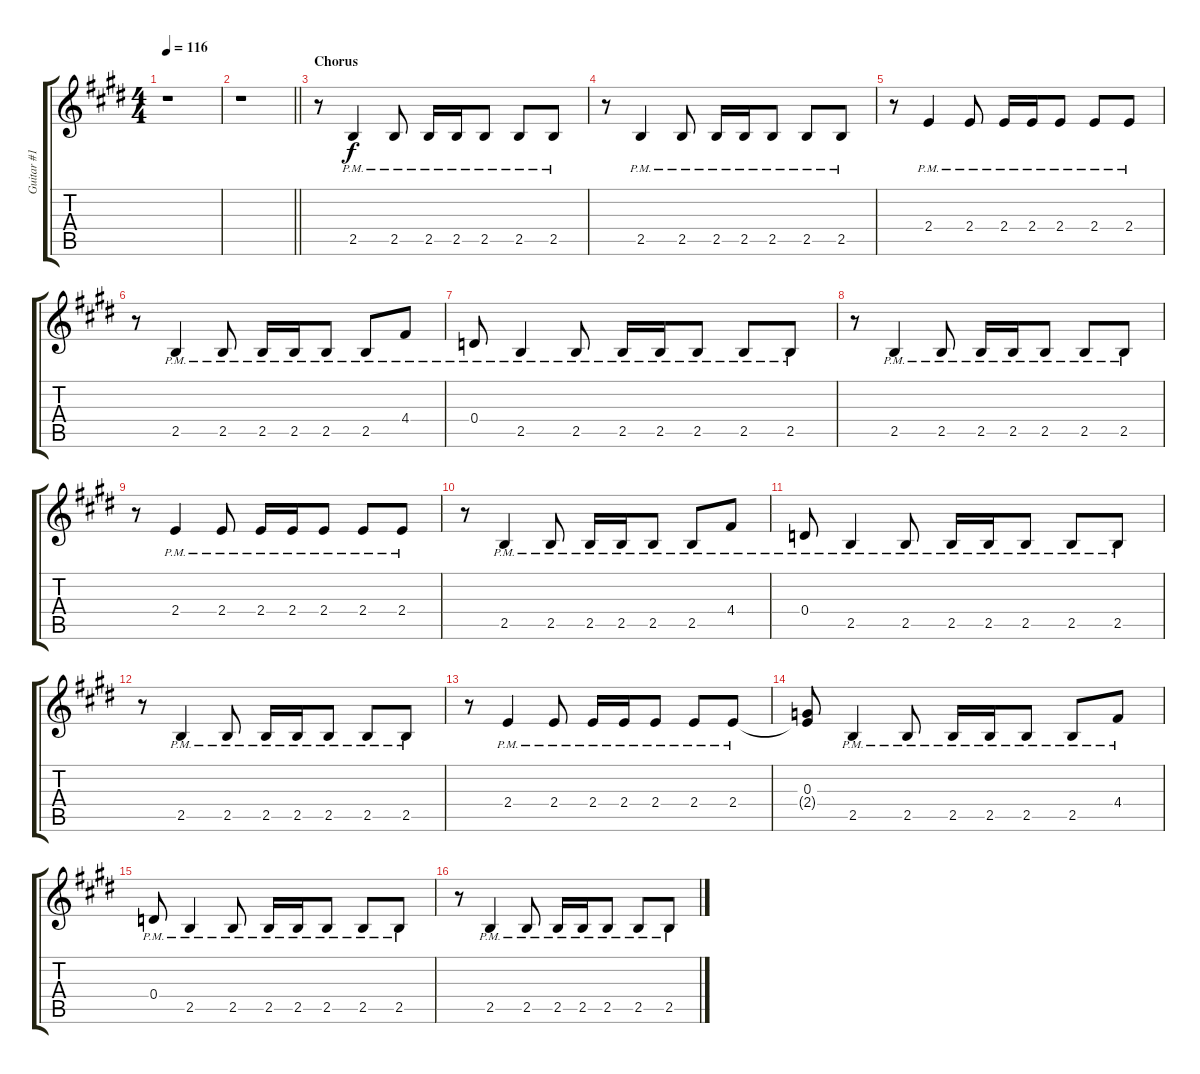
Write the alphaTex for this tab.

\track ("Guitar #1" "Guitar #1") {instrument overdrivenguitar}
\staff {score tabs}
\tuning (E4 B3 G3 D3 A2 E2) {hide}
\ts (4 4)
\tempo 116
\clef g2
\ks e
r.1{dy f} |
\barLineRight lightlight
r.1 |
\section ("" "Chorus")
r.8 2.5{pm}.4 2.5{pm}.8 2.5{pm}.16 2.5{pm}.16 2.5{pm}.8 2.5{pm}.8 2.5{pm}.8 |
r.8 2.5{pm}.4 2.5{pm}.8 2.5{pm}.16 2.5{pm}.16 2.5{pm}.8 2.5{pm}.8 2.5{pm}.8 |
r.8 2.4{pm}.4 2.4{pm}.8 2.4{pm}.16 2.4{pm}.16 2.4{pm}.8 2.4{pm}.8 2.4{pm}.8 |
r.8 2.5{pm}.4 2.5{pm}.8 2.5{pm}.16 2.5{pm}.16 2.5{pm}.8 2.5{pm}.8 4.4{pm}.8 |
0.4{pm}.8 2.5{pm}.4 2.5{pm}.8 2.5{pm}.16 2.5{pm}.16 2.5{pm}.8 2.5{pm}.8 2.5{pm}.8 |
r.8 2.5{pm}.4 2.5{pm}.8 2.5{pm}.16 2.5{pm}.16 2.5{pm}.8 2.5{pm}.8 2.5{pm}.8 |
r.8 2.4{pm}.4 2.4{pm}.8 2.4{pm}.16 2.4{pm}.16 2.4{pm}.8 2.4{pm}.8 2.4{pm}.8 |
r.8 2.5{pm}.4 2.5{pm}.8 2.5{pm}.16 2.5{pm}.16 2.5{pm}.8 2.5{pm}.8 4.4{pm}.8 |
0.4{pm}.8 2.5{pm}.4 2.5{pm}.8 2.5{pm}.16 2.5{pm}.16 2.5{pm}.8 2.5{pm}.8 2.5{pm}.8 |
r.8 2.5{pm}.4 2.5{pm}.8 2.5{pm}.16 2.5{pm}.16 2.5{pm}.8 2.5{pm}.8 2.5{pm}.8 |
r.8 2.4{pm}.4 2.4{pm}.8 2.4{pm}.16 2.4{pm}.16 2.4{pm}.8 2.4{pm}.8 2.4{pm}.8 |
(0.3 2.4{t}).8 2.5{pm}.4 2.5{pm}.8 2.5{pm}.16 2.5{pm}.16 2.5{pm}.8 2.5{pm}.8 4.4{pm}.8 |
0.4{pm}.8 2.5{pm}.4 2.5{pm}.8 2.5{pm}.16 2.5{pm}.16 2.5{pm}.8 2.5{pm}.8 2.5{pm}.8 |
r.8 2.5{pm}.4 2.5{pm}.8 2.5{pm}.16 2.5{pm}.16 2.5{pm}.8 2.5{pm}.8 2.5{pm}.8
